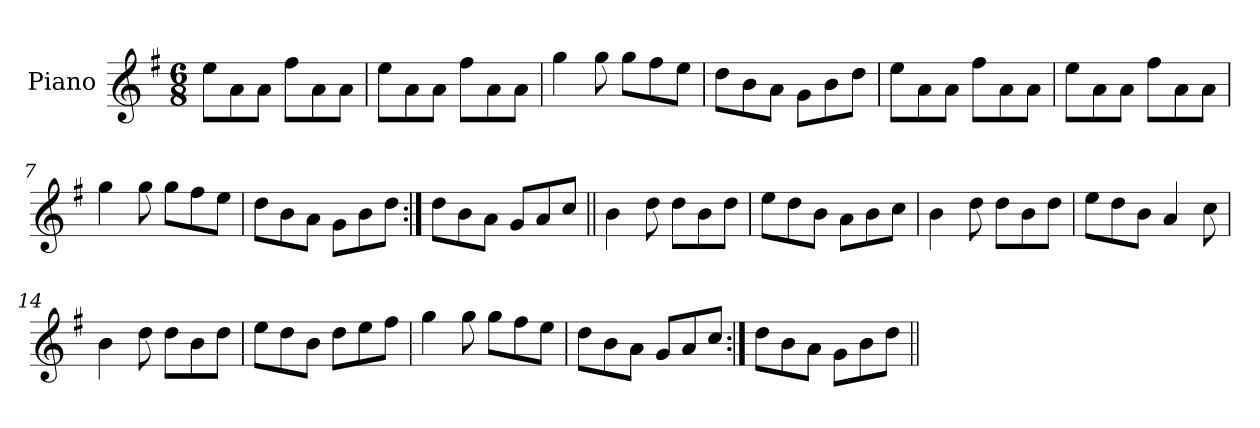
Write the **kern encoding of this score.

**kern
*part1
*staff1
*I"Piano
*I'Pno
*clefG2
*k[f#]
*A:dor
*M6/8
=1
8ee\L
8a\
8a\J
8ff#\L
8a\
8a\J
=2
8ee\L
8a\
8a\J
8ff#\L
8a\
8a\J
=3
4gg\
8gg\
8gg\L
8ff#\
8ee\J
=4
8dd\L
8b\
8a\J
8g\L
8b\
8dd\J
=5
8ee\L
8a\
8a\J
8ff#\L
8a\
8a\J
=6
8ee\L
8a\
8a\J
8ff#\L
8a\
8a\J
=7
4gg\
8gg\
8gg\L
8ff#\
8ee\J
=8
8dd\L
8b\
8a\J
8g\L
8b\
8dd\J
=9:|!
8dd\L
8b\
8a\J
8g/L
8a/
8cc/J
=10||
4b\
8dd\
8dd\L
8b\
8dd\J
=11
8ee\L
8dd\
8b\J
8a\L
8b\
8cc\J
=12
4b\
8dd\
8dd\L
8b\
8dd\J
=13
8ee\L
8dd\
8b\J
4a/
8cc\
=14
4b\
8dd\
8dd\L
8b\
8dd\J
=15
8ee\L
8dd\
8b\J
8dd\L
8ee\
8ff#\J
=16
4gg\
8gg\
8gg\L
8ff#\
8ee\J
=17
8dd\L
8b\
8a\J
8g/L
8a/
8cc/J
=18:|!
8dd\L
8b\
8a\J
8g\L
8b\
8dd\J
=||
*-
